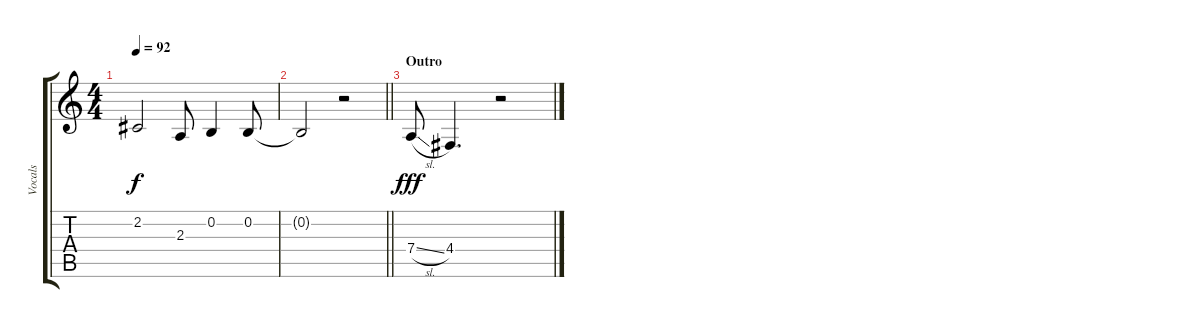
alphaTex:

\track ("Vocals" "Vocals") {instrument cello}
\staff {score tabs}
\tuning (E4 B3 G3 D3 A2 E2) {hide}
\ts (4 4)
\tempo 92
\clef g2
\ks c
2.2{t}.2{dy f} 2.3.8 0.2.4 0.2.8 |
\barLineRight lightlight
0.2{t}.2 r.2 |
\section ("" "Outro")
7.4{sl}.8{dy fff} 4.4.4{d} r.2
